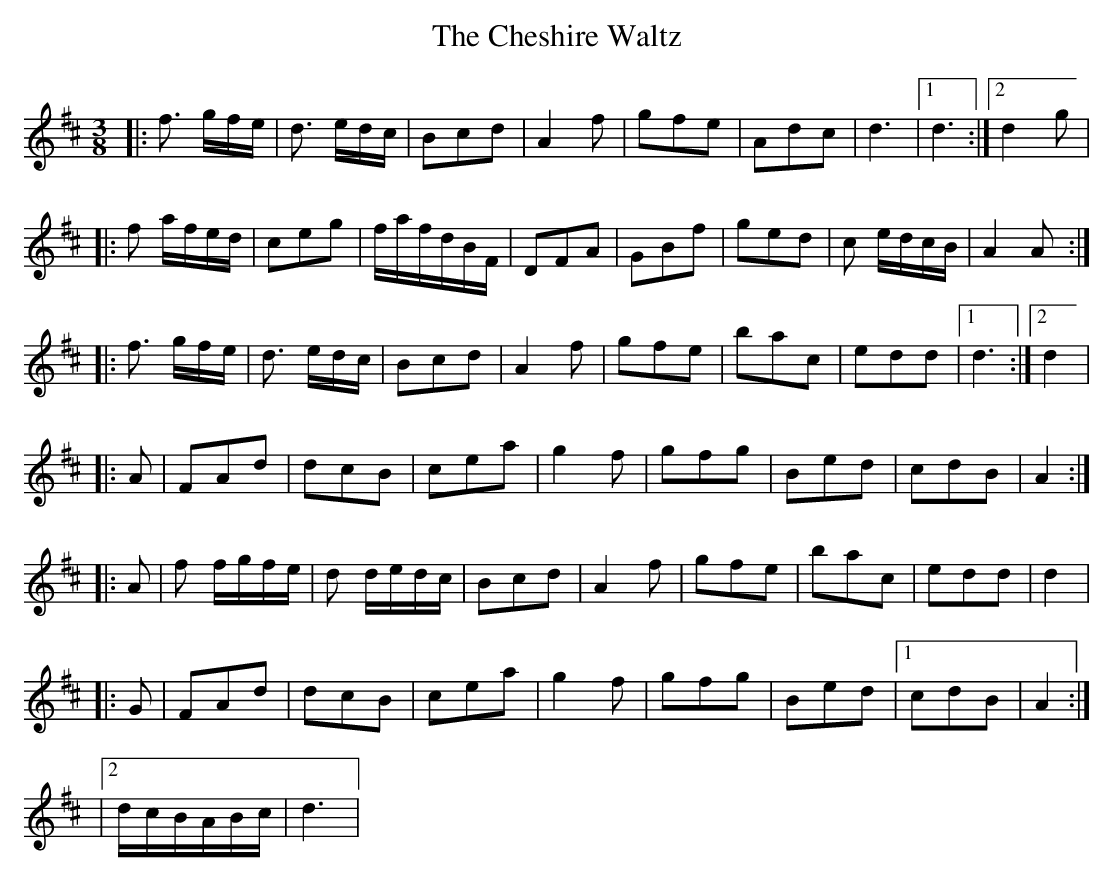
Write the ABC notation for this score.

X:1
T:Cheshire Waltz, The
W:
W:
Q:100
M:3/8
L:1/16
K:D
|:f3 gfe | d3 edc | B2c2d2 | A4f2 | g2f2e2 | A2d2c2 | d6 |1 d6 :|2 d4g2|
|: f2 afed | c2e2g2 | fafdBF | D2F2A2 | G2B2f2 | g2e2d2 | c2 edcB | A4A2 :|
|:f3 gfe | d3 edc | B2c2d2 | A4f2 | g2f2e2 | b2a2c2 | e2d2d2|1 d6 :|2 d4|
|:A2 | F2A2d2 | d2c2B2 | c2e2a2 | g4f2 | g2f2g2 | B2e2d2 | c2d2B2 | A4:|
|:A2 |f2 fgfe | d2 dedc | B2c2d2 | A4f2 | g2f2e2 | b2a2c2 | e2d2d2| d4|
|:G2 | F2A2d2 | d2c2B2 | c2e2a2 | g4f2 | g2f2g2 | B2e2d2 |1 c2d2B2 | A4:|
|2 dcBABc | d6 |
